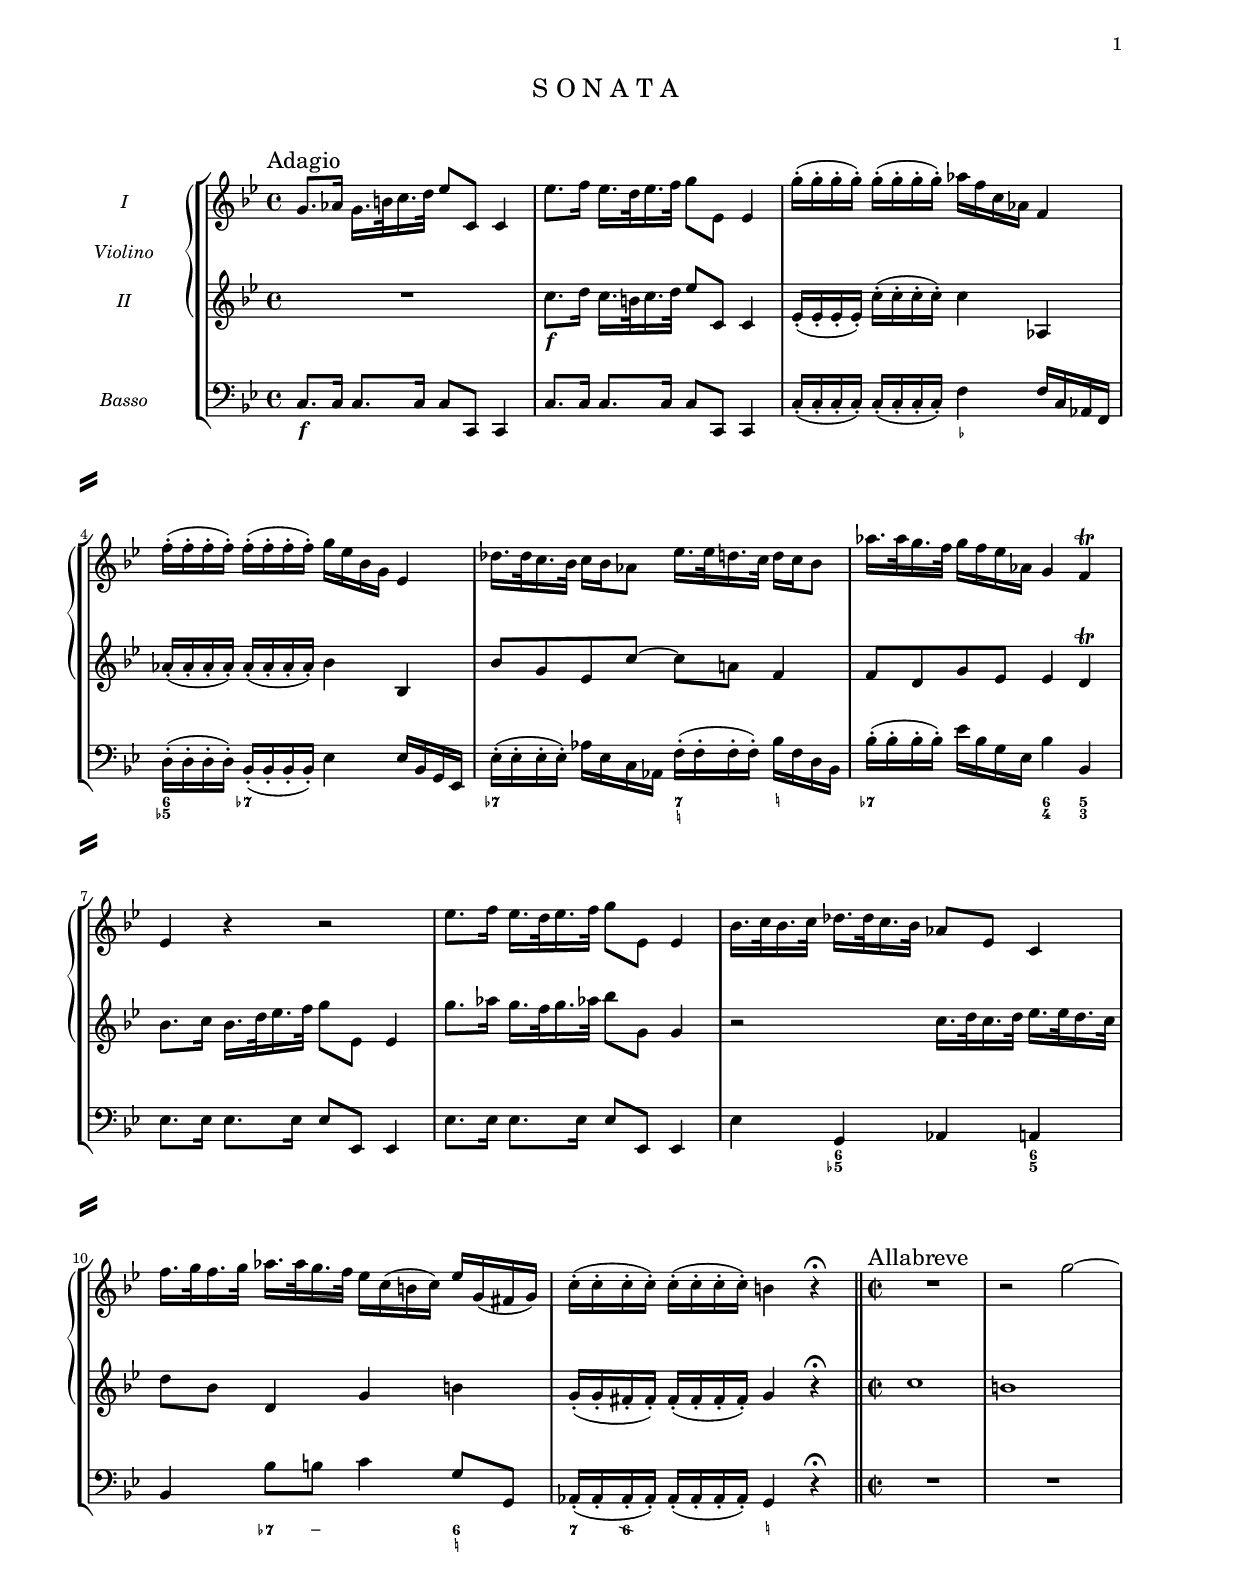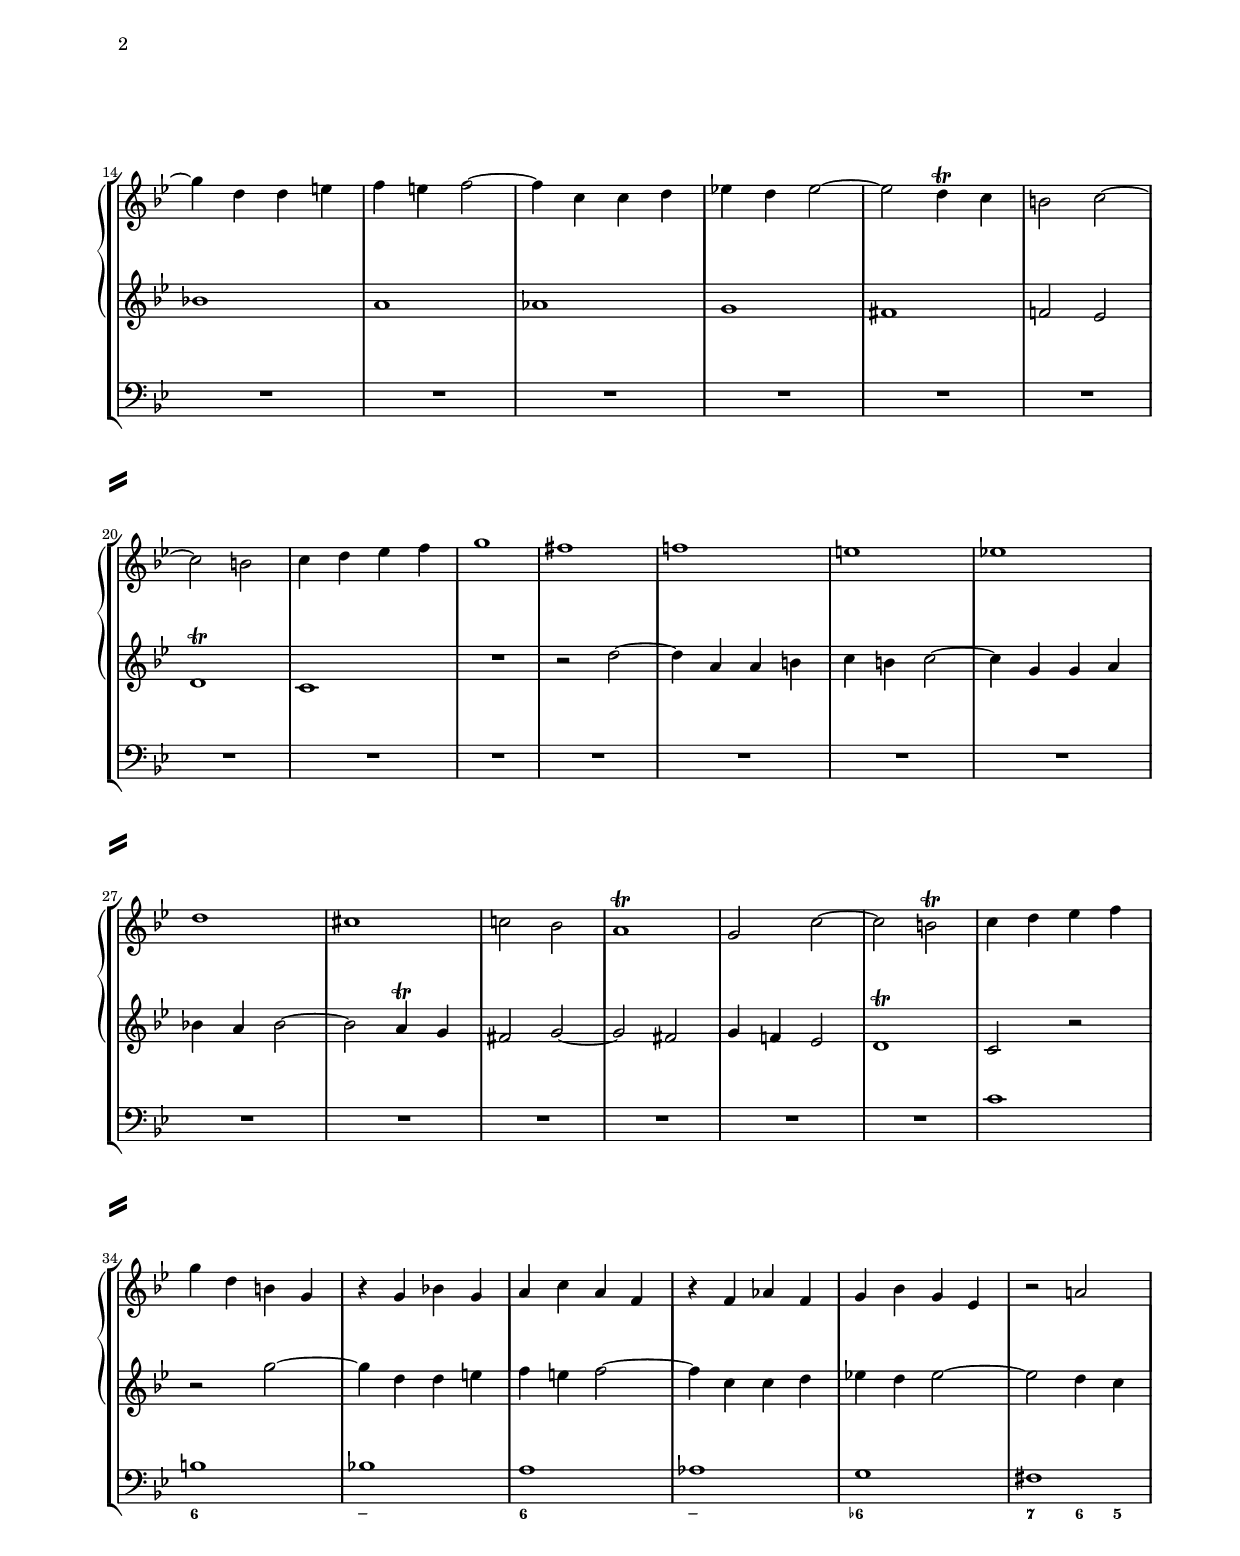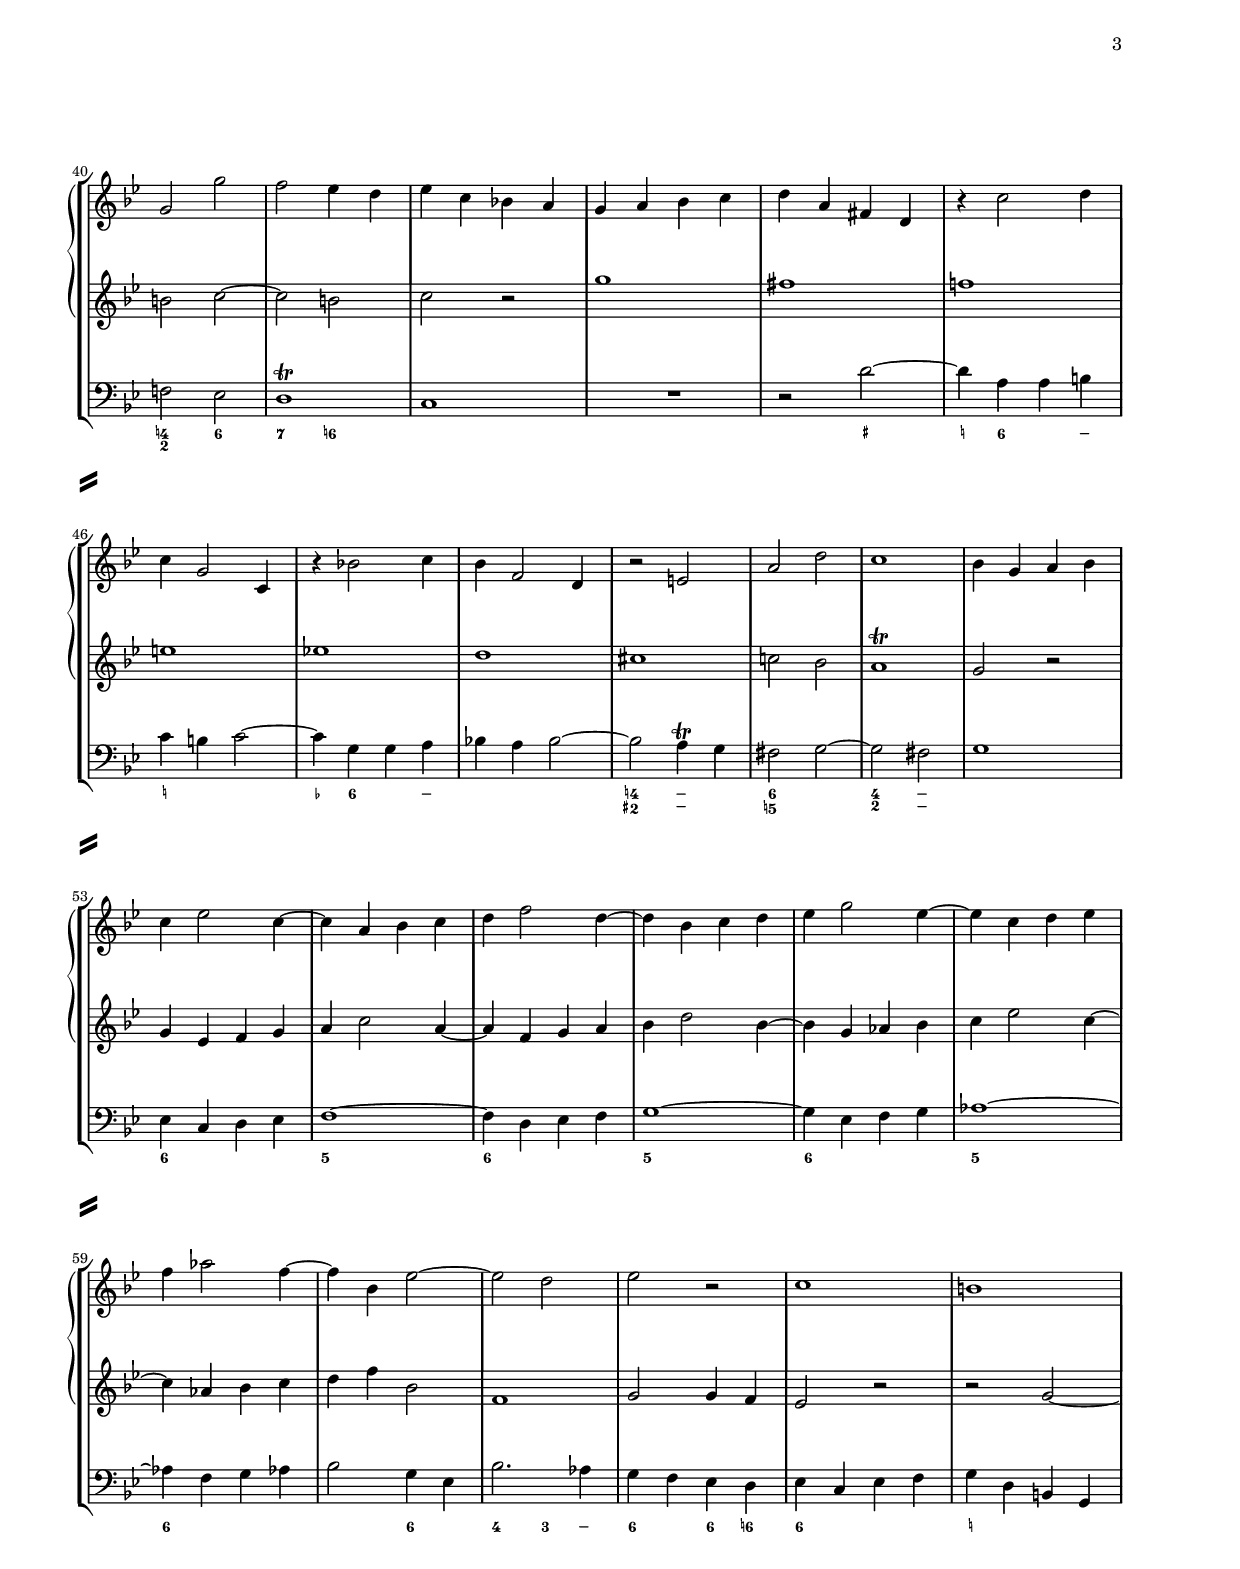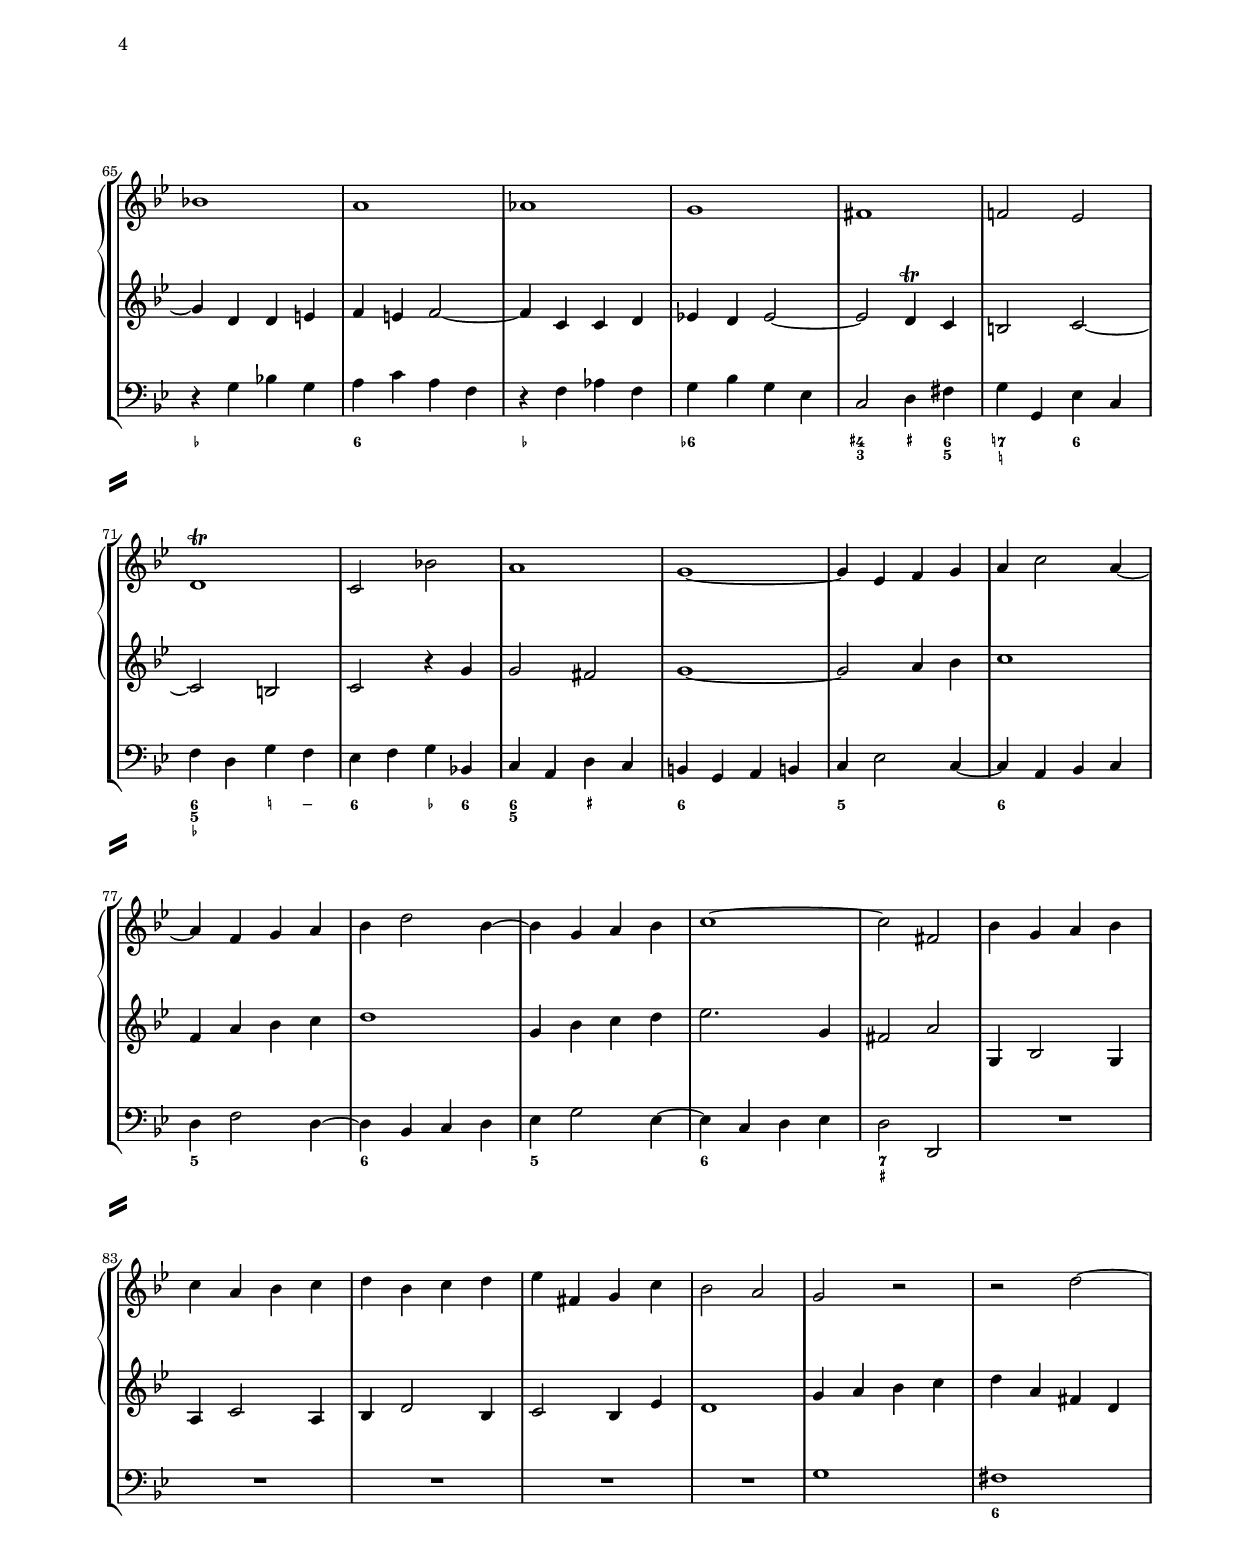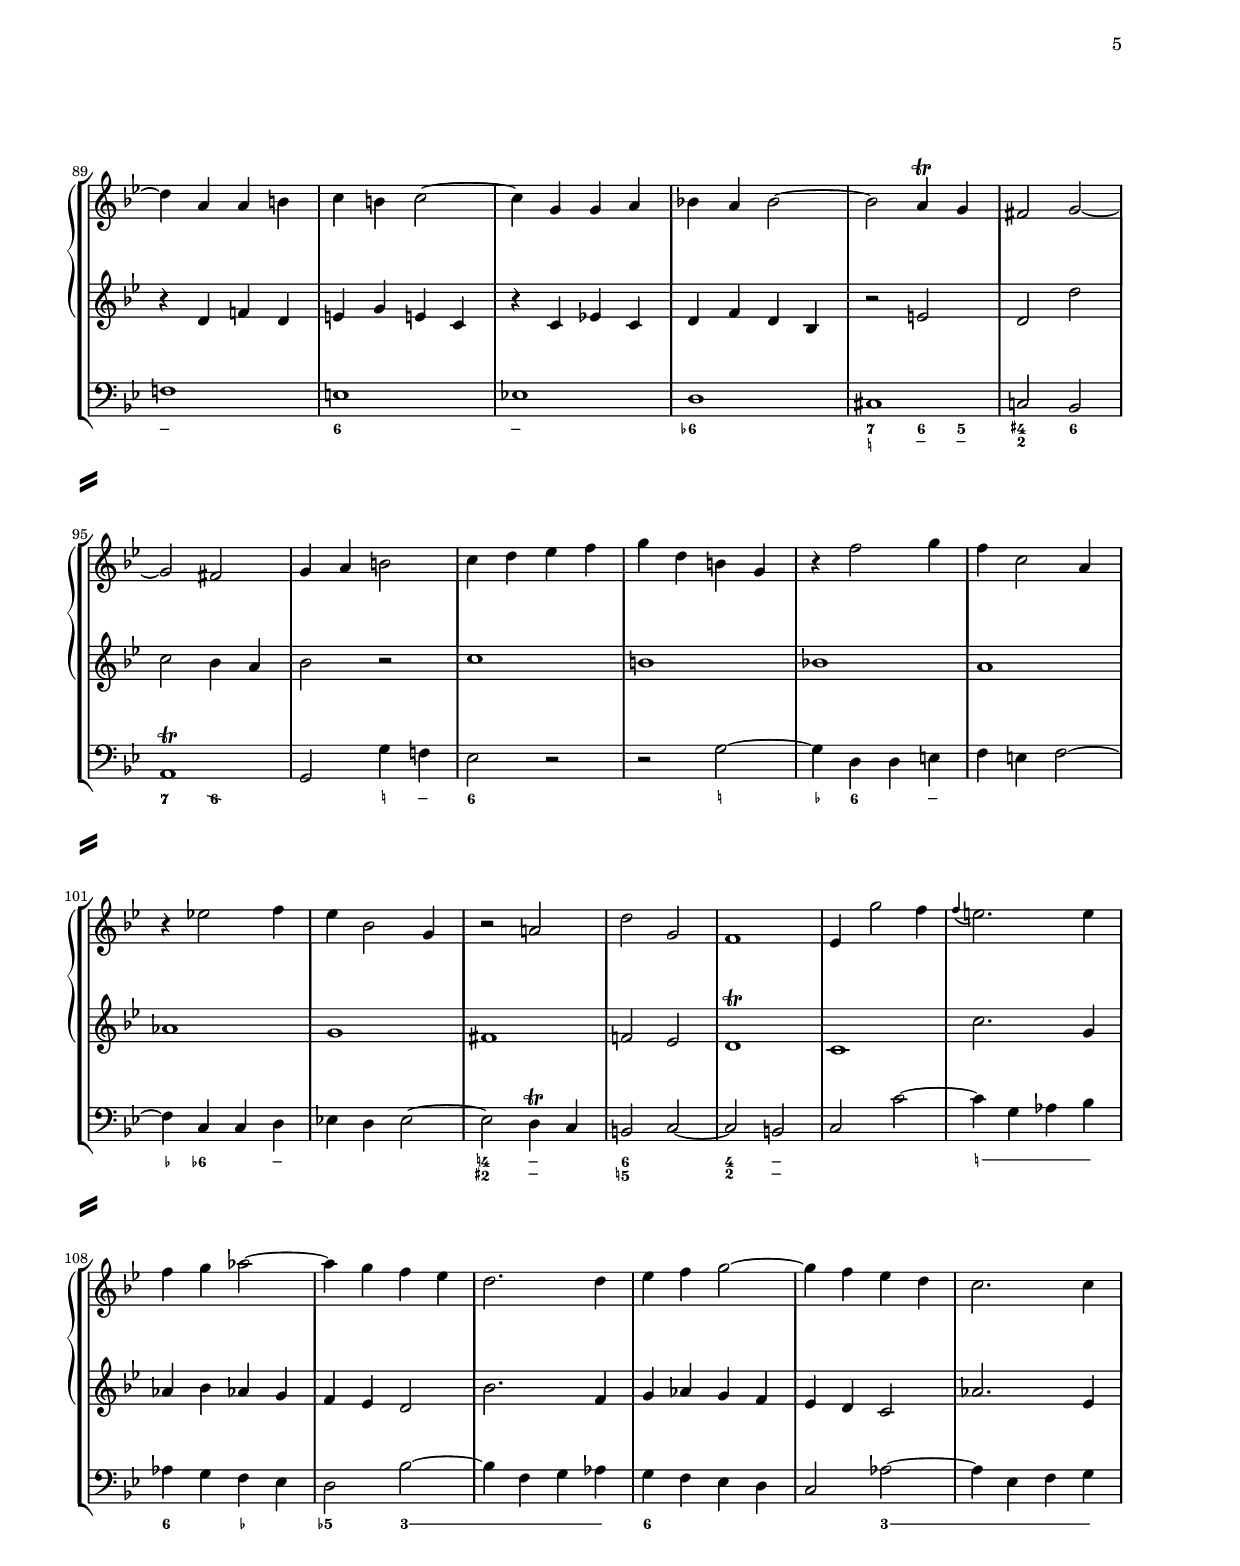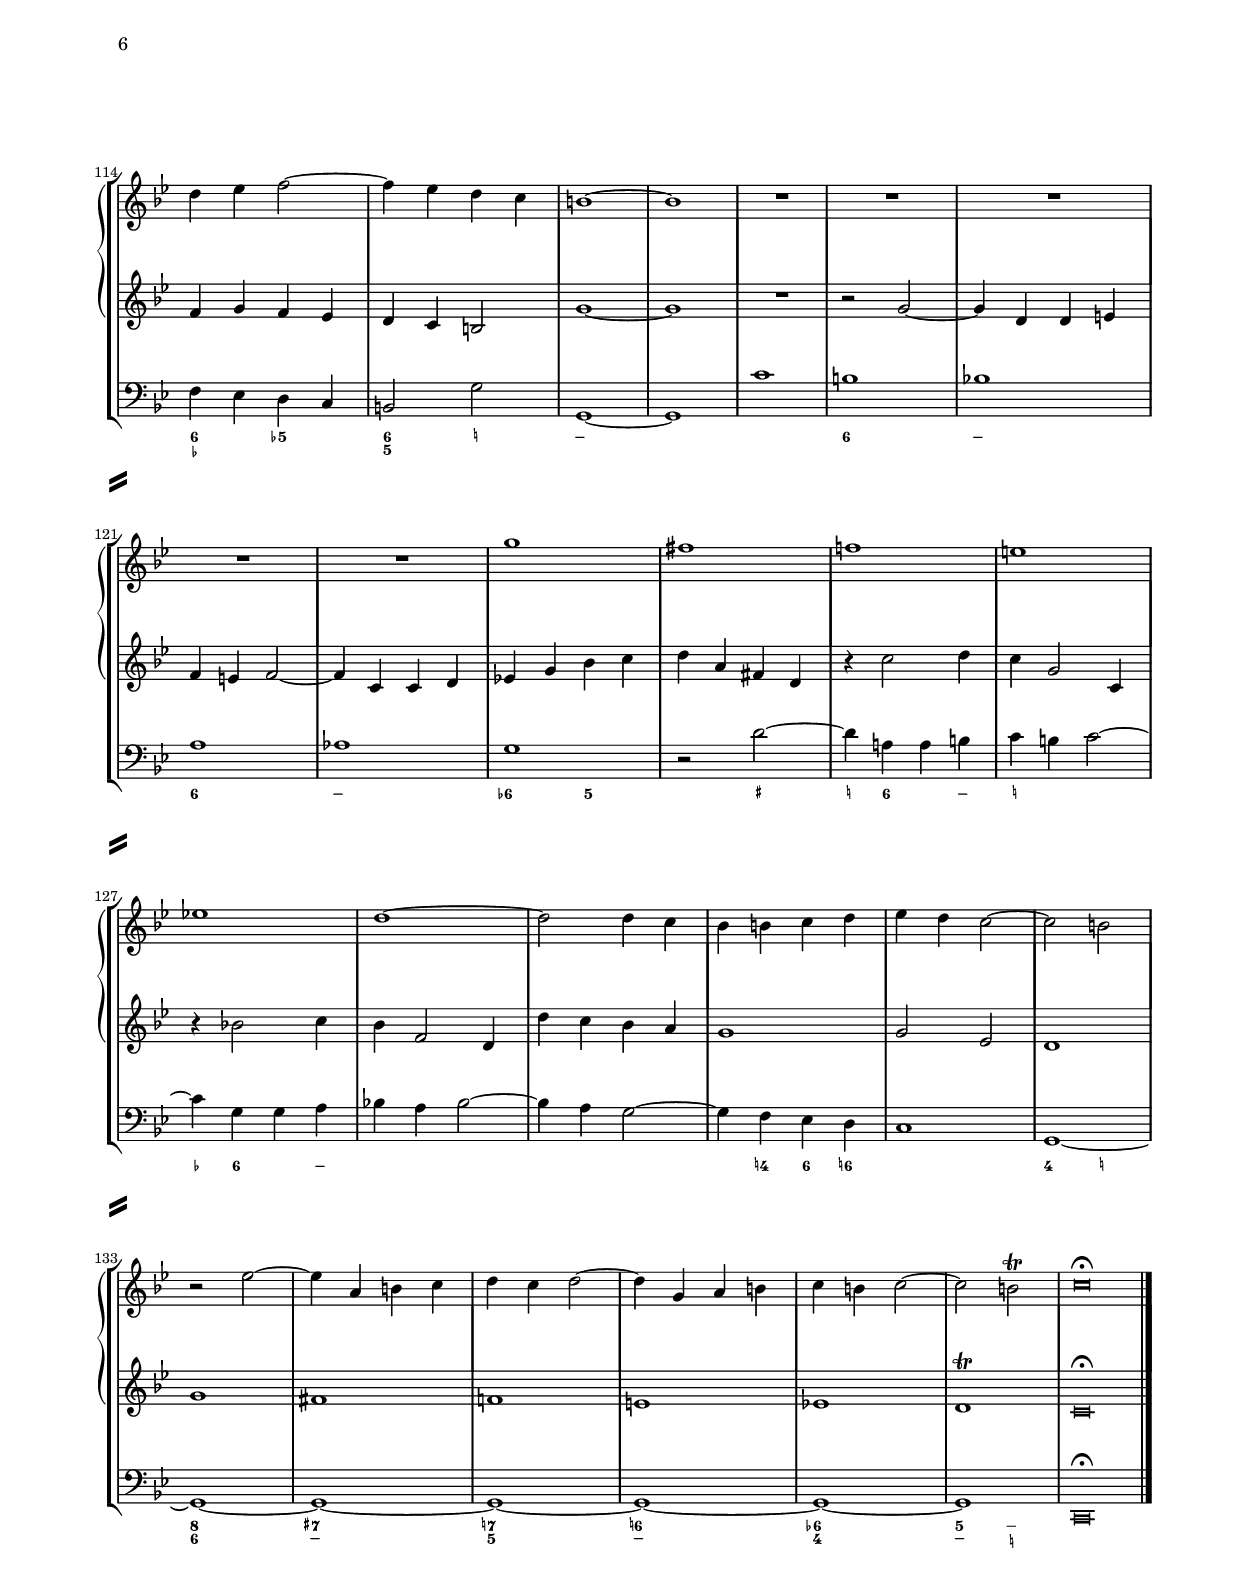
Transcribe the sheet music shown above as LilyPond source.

\version "2.22.0"

\include "../definitions.ly"

\paper {
  #(define (page-post-process layout pages) (ly:create-toc-file layout pages))
}

#(set-global-staff-size 15.87)

\book {
  \bookpart {
    \header {
      title = "S O N A T A"
    }
    \paper { indent = 2\cm }
    \score {
      <<
        \new StaffGroup <<
          \new GrandStaff \with { \smallGroupDistance } <<
            \set GrandStaff.instrumentName = "Violino"
            \new Staff {
              \set Staff.instrumentName = "I"
              \ViolinoI
            }
            \new Staff {
              \set Staff.instrumentName = "II"
              \ViolinoII
            }
          >>
          \new Staff {
            \set Staff.instrumentName = "Basso"
            % \transpose c c,
            \Bassi
          }
        >>
        \new FiguredBass { \BassFigures }
      >>
      \layout { \context { \Score \override SpacingSpanner.common-shortest-duration = #(ly:make-moment 1/16) } }
      \midi { \tempo 2 = 120 }
    }
  }
}
